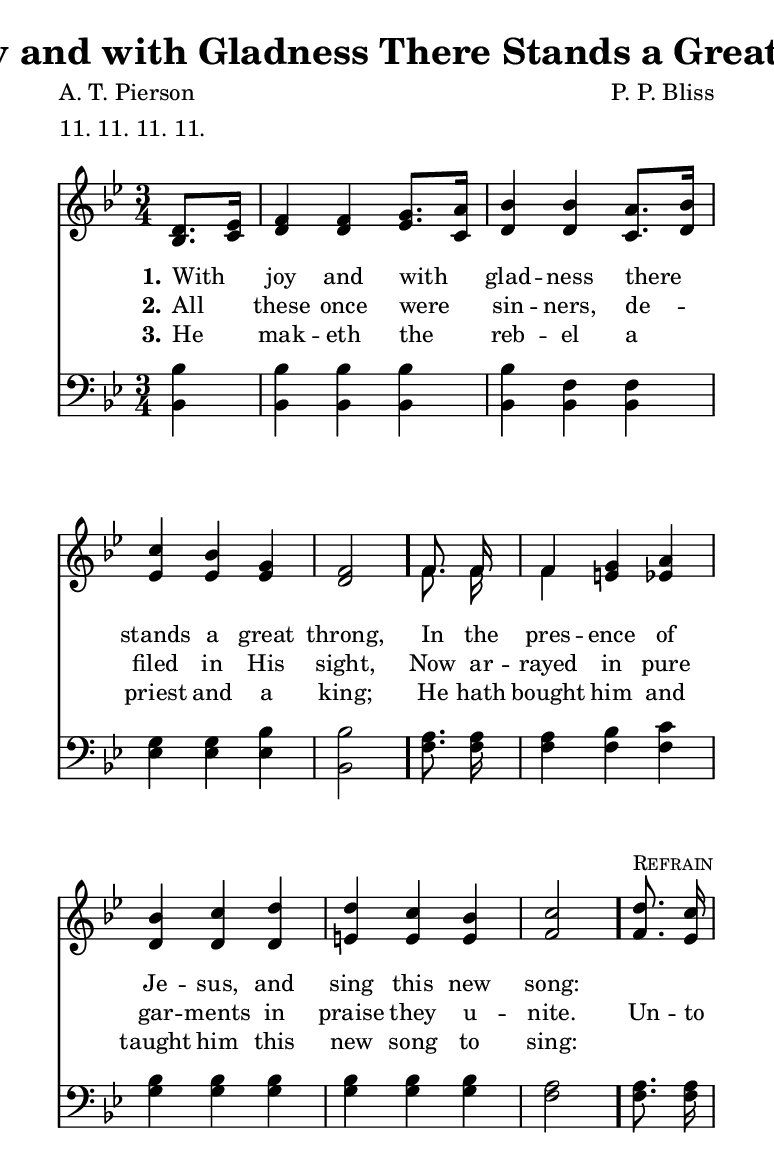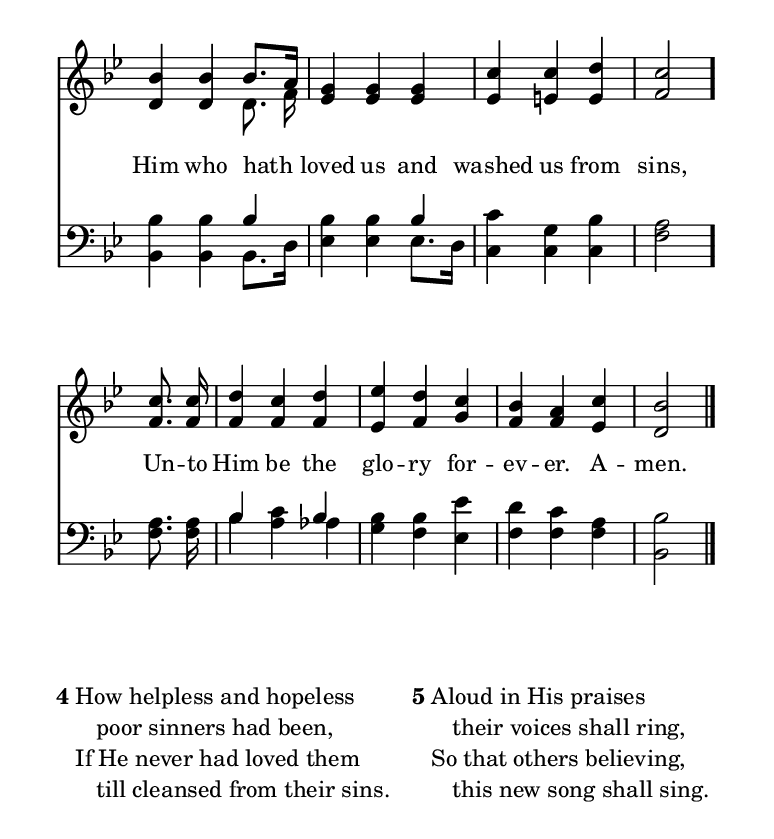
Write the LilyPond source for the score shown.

\include "common/global.ily"
\paper {
  \include "common/paper.ily"
}

\header{
  %gospel
  hymnnumber = "133"
  title = "With Joy and with Gladness There Stands a Great Throng"
  markuptitle = \markup \center-column { "With Joy and with Gladness" "There Stands a Great Throng" \vspace #0.4 }
  tunename = ""
  meter = "11. 11. 11. 11."
  poet = "A. T. Pierson"
  composer = "P. P. Bliss"
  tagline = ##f
}

% for fermata in MIDI
ta = { \tempo 4=80 }
tb = { \tempo 4=40 }

global = {
  \include "common/overrides.ily"
  \override Staff.TimeSignature.style = #'numbered
  \time 3/4
  \override Score.MetronomeMark.transparent = ##t % hide all fermata changes too
  \ta
  \key bes \major
  \partial 4
  \autoBeamOff
}

notesSoprano = {
\global
\relative c' {

  d8.[ ees16] | f4 f g8.[ a16] | bes4 bes a8.[ bes16] | c4 bes g | f2
  f8. f16 | f4 g a | bes c d | d c bes | c2

  << s^\markup { \small \caps "Refrain" }
  { d8. c16 | bes4 bes bes8.[ a16] | g4 g g | c c d | c2 } >>
  c8. c16 | d4 c d | ees d c | bes a c | bes2

  \bar "|."

}
}

notesAlto = {
\global
\relative e' {

  bes8.[ c16] | d4 d ees8.[ c16] | d4 d c8.[ d16] | ees4 ees ees | d2
  f8. f16 | f4 e ees | d d d | e e e | f2

  f8. ees16 | d4 d d8. f16 | ees4 ees ees | ees e e | f2
  f8. f16 | f4 f f | ees f g | f f ees | d2

}
}

notesTenor = {
\global
\relative a {

  bes4 | bes bes bes | bes f f | g g bes | bes2
  a8. a16 | a4 bes c | bes bes bes | bes bes bes | a2

  a8. a16 | bes4 bes bes | bes bes bes | c g bes | a2
  a8. a16 | bes4 c bes | bes bes ees | d c a | bes2

}
}

notesBass = {
\global
\relative f, {

  bes4 | bes bes bes | bes bes bes | ees ees ees | bes2
  f'8. f16 | f4 f f | g g g | g g g | f2

  f8. f16 | bes,4 bes bes8.[ d16] | ees4 ees ees8.[ d16] | c4 c c | f2
  f8. f16 | bes4 a aes | g f ees | f f f | bes,2

}
}

Refrain = \lyricmode {

Un -- to Him who hath loved us and washed us from sins, \bar "." \eogbreak
Un -- to Him be the glo -- ry for -- ev -- er. A -- men. \bar "." \eogbreak

}

wordsA = \lyricmode {
\set stanza = "1."

With joy and with glad -- ness there stands a great throng, \bar "." \eogbreak % XXX blue book changes "stand" to "stands" but leaves "sing" in the next line
In the pres -- ence of Je -- sus, and sing this new song: \bar "." \eogbreak

}

wordsB = \lyricmode {
\set stanza = "2."

All these once were sin -- ners, de -- filed in His sight,
Now ar -- rayed in pure gar -- ments in praise they u -- nite.

\Refrain

}

wordsC = \lyricmode {
\set stanza = "3."

He mak -- eth the reb -- el a priest and a king;
He hath bought him and taught him this new song to sing:

}

wordsD = \markuplist {

\line { How helpless and hopeless } \line { { \hspace #2 } poor sinners had been, }
\line { If He never had loved them } \line { { \hspace #2 } till cleansed from their sins. }

}

wordsE = \markuplist {

\line { Aloud in His praises } \line { { \hspace #2 } their voices shall ring, }
\line { So that others believing, } \line { { \hspace #2 } this new song shall sing. }

}

\score {
  \context ChoirStaff <<
    \context Staff = upper <<
      \set Staff.autoBeaming = ##f
      \set ChoirStaff.systemStartDelimiter = #'SystemStartBar
      \set ChoirStaff.printPartCombineTexts = ##f
      \partcombine #'(2 . 9) \notesSoprano \notesAlto
      \context NullVoice = sopranos { \voiceOne << \notesSoprano >> }
      \context NullVoice = altos { \voiceTwo << \notesAlto >> }
      \context Lyrics = one   \lyricsto sopranos \wordsA
      \context Lyrics = two   \lyricsto sopranos \wordsB
      \context Lyrics = three \lyricsto sopranos \wordsC
    >>
    \context Staff = men <<
      \set Staff.autoBeaming = ##f
      \clef bass
      \set ChoirStaff.printPartCombineTexts = ##f
      \partcombine #'(2 . 9) \notesTenor \notesBass
      \context NullVoice = tenors { \voiceOne << \notesTenor >> }
      \context NullVoice = basses { \voiceTwo << \notesBass >> }
    >>
  >>
  \layout {
    \include "common/layout.ily"
  }
  \midi{
    \include "common/midi.ily"
  }
}

\noPageBreak

\markup { \fill-line {
  \hspace #0.1
  \line{ \bold 4 \column { \wordsD } }
  \hspace #0.1
  \line{ \bold 5 \column { \wordsE } }
  \hspace #0.1
} }

\version "2.19.49"  % necessary for upgrading to future LilyPond versions.

% vi:set et ts=2 sw=2 ai nocindent syntax=lilypond:
